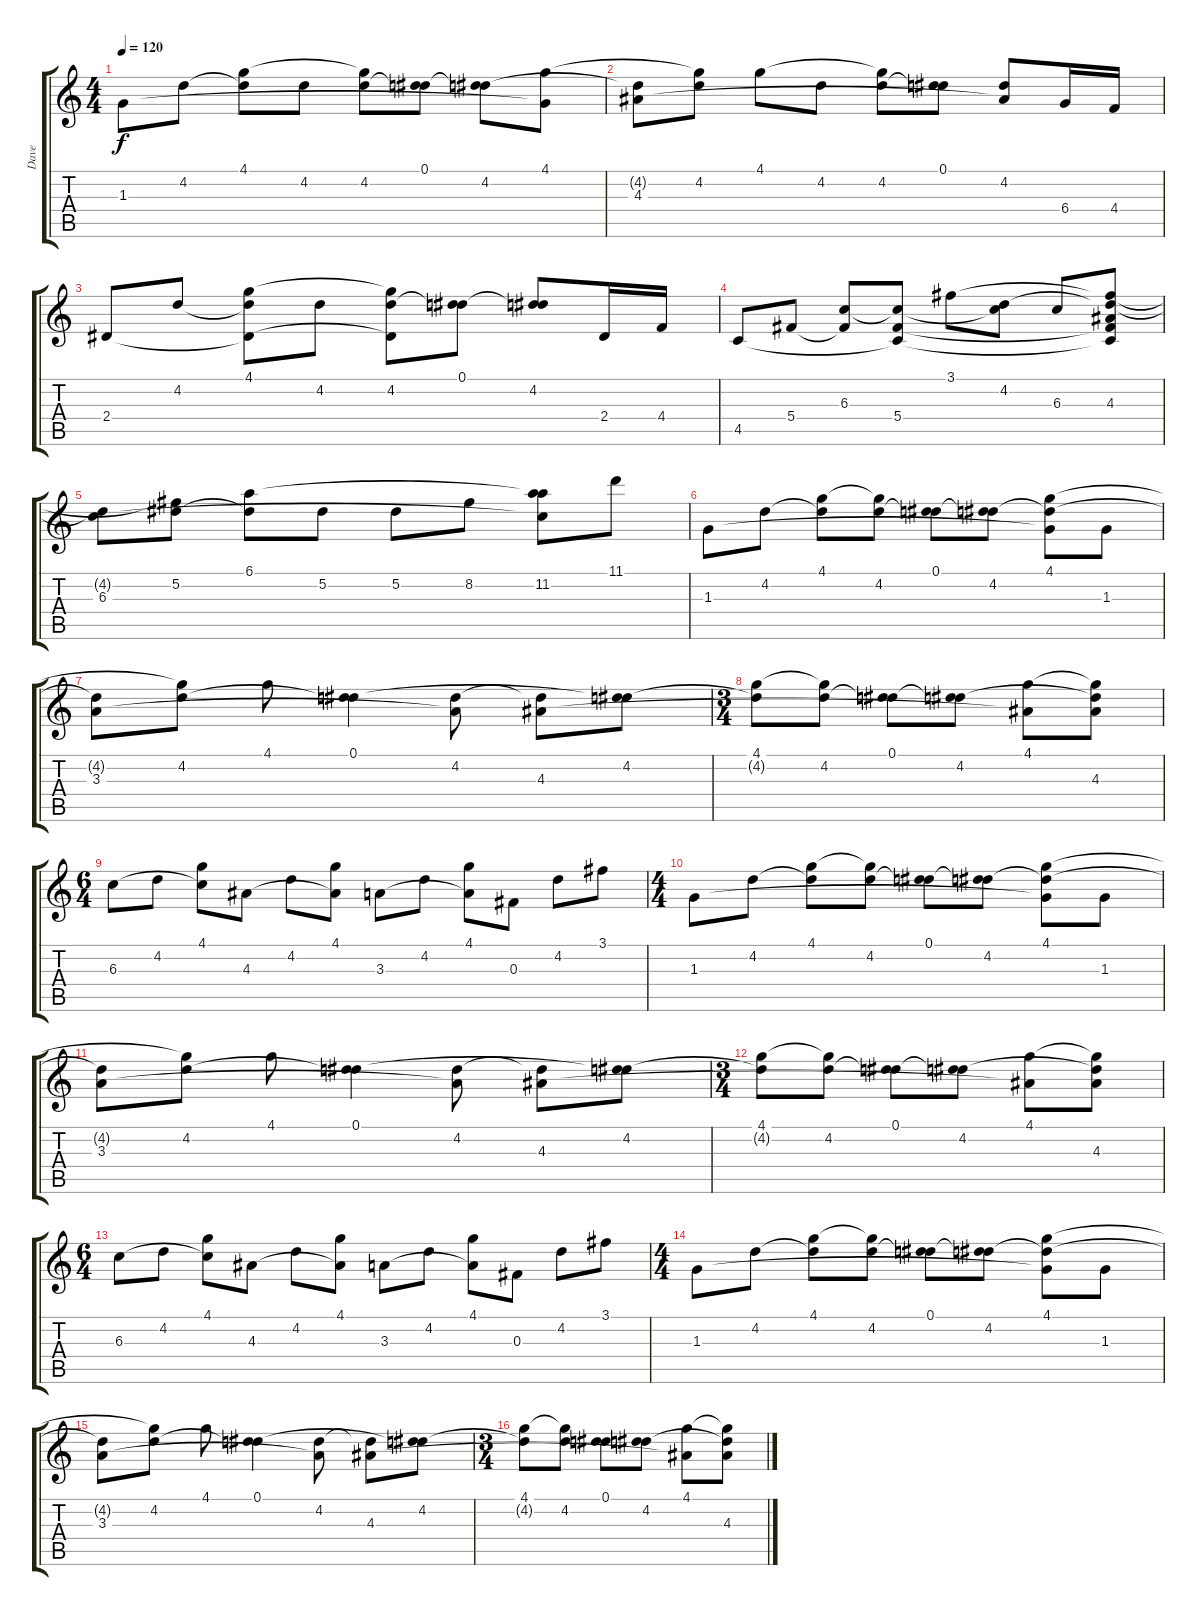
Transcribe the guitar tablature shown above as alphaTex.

\track ("Dave" "Dave") {instrument distortionguitar}
\staff {score tabs}
\tuning (Eb4 Bb3 Gb3 Db3 Ab2 Eb2) {hide}
\ts (4 4)
\tempo 120
\clef g2
\ks c
1.3.8{dy f instrument acousticguitarsteel} 4.2.8 (4.1 4.2{t}).8 4.2.8 (4.1{t} 4.2).8 (0.1 4.2{t}).8 (0.1{t} 4.2).8 (4.1 1.3{t}).8 |
(4.2{t} 4.3).8 (4.1{t} 4.2).8 4.1.8 4.2.8 (4.1{t} 4.2).8 (0.1 4.2{t}).8 (4.2 4.3{t}).8 6.4.16 4.4.16 |
2.4.8 4.2.8 (4.1 4.2{t} 2.4{t}).8 4.2.8 (4.1{t} 4.2 2.4{t}).8 (0.1 4.2{t}).8 (0.1{t} 4.2).8 2.4.16 4.4.16 |
4.5.8 5.4.8 (6.3 5.4{t}).8 (6.3{t} 5.4 4.5{t}).8 3.1.8 (4.2 6.3{t}).8 6.3.8 (3.1{t} 4.2{t} 4.3 5.4{t} 4.5{t}).8 |
(4.2{t} 6.3).8 (3.1{t} 5.2).8 (6.1 5.2{t}).8 5.2.8 5.2.8 8.2.8 (6.1{t} 11.2 6.3{t}).8 11.1.8 |
1.3.8 4.2.8 (4.1 4.2{t}).8 (4.1{t} 4.2).8 (0.1 4.2{t}).8 (0.1{t} 4.2).8 (4.1 4.2{t} 1.3{t}).8 1.3.8 |
(4.2{t} 3.3).8 (4.1{t} 4.2).8 4.1.8 (0.1 4.2{t}).4 (4.2 3.3{t}).8 (4.2{t} 4.3).8 (0.1{t} 4.2).8 |
\ts (3 4)
(4.1 4.2{t}).8 (4.1{t} 4.2).8 (0.1 4.2{t}).8 (0.1{t} 4.2).8 (4.1 4.3{t}).8 (4.1{t} 4.2{t} 4.3).8 |
\ts (6 4)
6.3.8 4.2.8 (4.1 6.3{t}).8 4.3.8 4.2.8 (4.1 4.3{t}).8 3.3.8 4.2.8 (4.1 3.3{t}).8 0.3.8 4.2.8 3.1.8 |
\ts (4 4)
1.3.8 4.2.8 (4.1 4.2{t}).8 (4.1{t} 4.2).8 (0.1 4.2{t}).8 (0.1{t} 4.2).8 (4.1 4.2{t} 1.3{t}).8 1.3.8 |
(4.2{t} 3.3).8 (4.1{t} 4.2).8 4.1.8 (0.1 4.2{t}).4 (4.2 3.3{t}).8 (4.2{t} 4.3).8 (0.1{t} 4.2).8 |
\ts (3 4)
(4.1 4.2{t}).8 (4.1{t} 4.2).8 (0.1 4.2{t}).8 (0.1{t} 4.2).8 (4.1 4.3{t}).8 (4.1{t} 4.2{t} 4.3).8 |
\ts (6 4)
6.3.8 4.2.8 (4.1 6.3{t}).8 4.3.8 4.2.8 (4.1 4.3{t}).8 3.3.8 4.2.8 (4.1 3.3{t}).8 0.3.8 4.2.8 3.1.8 |
\ts (4 4)
1.3.8 4.2.8 (4.1 4.2{t}).8 (4.1{t} 4.2).8 (0.1 4.2{t}).8 (0.1{t} 4.2).8 (4.1 4.2{t} 1.3{t}).8 1.3.8 |
(4.2{t} 3.3).8 (4.1{t} 4.2).8 4.1.8 (0.1 4.2{t}).4 (4.2 3.3{t}).8 (4.2{t} 4.3).8 (0.1{t} 4.2).8 |
\ts (3 4)
(4.1 4.2{t}).8 (4.1{t} 4.2).8 (0.1 4.2{t}).8 (0.1{t} 4.2).8 (4.1 4.3{t}).8 (4.1{t} 4.2{t} 4.3).8
